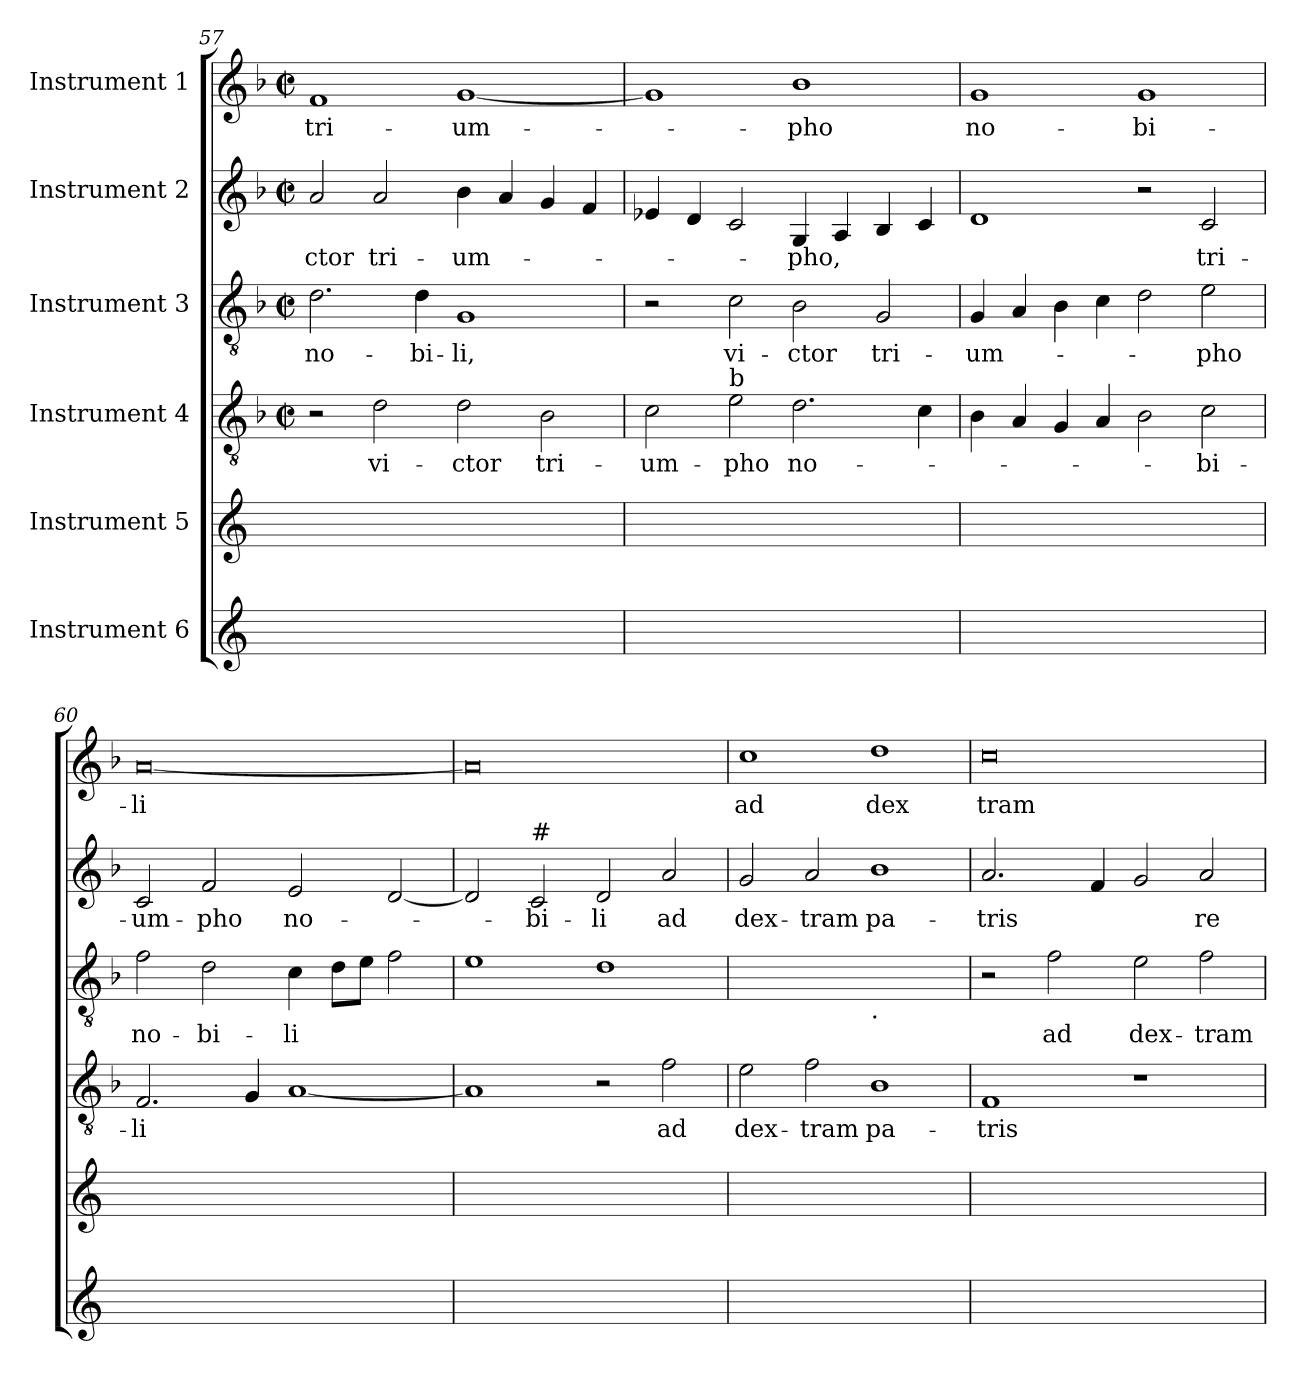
**kern	**kern	**kern	**text	**kern	**text	**kern	**text	**kern	**text
*part6	*part5	*part4	*part4	*part3	*part3	*part2	*part2	*part1	*part1
*staff6	*staff5	*staff4	*staff4	*staff3	*staff3	*staff2	*staff2	*staff1	*staff1
*I"Instrument 6	*I"Instrument 5	*I"Instrument 4	*	*I"Instrument 3	*	*I"Instrument 2	*	*I"Instrument 1	*
*clefG2	*clefG2	*clefGv2	*	*clefGv2	*	*clefG2	*	*clefG2	*
*k[]	*k[]	*k[b-]	*	*k[b-]	*	*k[b-]	*	*k[b-]	*
*	*	*F:	*	*F:	*	*F:	*	*F:	*
*	*	*M2/2	*	*M2/2	*	*M2/2	*	*M2/2	*
*	*	*met(c|)	*	*met(c|)	*	*met(c|)	*	*met(c|)	*
=57	=57	=57	=57	=57	=57	=57	=57	=57	=57
!	!	!	!	!	!LO:LY:b	!	!LO:LY:b	!	!LO:LY:b
1ryy	1ryy	2r	.	2.d\	no-	2a/	-ctor	1f	tri-
!	!	!	!LO:LY:b	!	!	!	!LO:LY:b	!	!
.	.	2d\	vi-	.	.	2a/	tri-	.	.
!	!	!	!	!	!LO:LY:b	!	!	!	!
.	.	.	.	4d\	-bi-	.	.	.	.
!	!	!	!LO:LY:b	!	!LO:LY:b	!	!LO:LY:b	!	!LO:LY:b
1ryy	1ryy	2d\	-ctor	1G	-li,	4b-\	-um-	[>1g	-um-
.	.	.	.	.	.	4a/	.	.	.
!	!	!	!LO:LY:b	!	!	!	!	!	!
.	.	2B-\	tri-	.	.	4g/	.	.	.
.	.	.	.	.	.	4f/	.	.	.
!!LO:LB:g=z
=58	=58	=58	=58	=58	=58	=58	=58	=58	=58
!	!	!	!LO:LY:b	!	!	!	!	!	!
1ryy	1ryy	2c\	-um-	2r	.	4e-X/	.	1g]	.
.	.	.	.	.	.	4d/	.	.	.
!	!	!LO:TX:a:t=b	!	!	!	!	!	!	!
!	!	!	!LO:LY:b	!	!LO:LY:b	!	!	!	!
.	.	2e\	-pho	2c\	vi-	2c/	.	.	.
!	!	!	!LO:LY:b	!	!LO:LY:b	!	!LO:LY:b	!	!LO:LY:b
1ryy	1ryy	2.d\	no-	2B-\	-ctor	4G/	-pho,	1b-	-pho
.	.	.	.	.	.	4A/	.	.	.
!	!	!	!	!	!LO:LY:b	!	!	!	!
.	.	.	.	2G/	tri-	4B-/	.	.	.
.	.	4c\	.	.	.	4c/	.	.	.
=59	=59	=59	=59	=59	=59	=59	=59	=59	=59
!	!	!	!	!	!LO:LY:b	!	!	!	!LO:LY:b
1ryy	1ryy	4B-\	.	4G/	-um-	1d	.	1g	no-
.	.	4A/	.	4A/	.	.	.	.	.
.	.	4G/	.	4B-\	.	.	.	.	.
.	.	4A/	.	4c\	.	.	.	.	.
!	!	!	!	!	!	!	!	!	!LO:LY:b
1ryy	1ryy	2B-\	.	2d\	.	2r	.	1g	-bi-
!	!	!	!LO:LY:b	!	!LO:LY:b	!	!LO:LY:b	!	!
.	.	2c\	-bi-	2e\	-pho	2c/	tri-	.	.
=60	=60	=60	=60	=60	=60	=60	=60	=60	=60
!	!	!	!LO:LY:b	!	!LO:LY:b	!	!LO:LY:b	!	!LO:LY:b
1ryy	1ryy	2.F/	-li	2f\	no-	2c/	-um-	[<0a	-li
!	!	!	!	!	!LO:LY:b	!	!LO:LY:b	!	!
.	.	.	.	2d\	-bi-	2f/	-pho	.	.
.	.	4G/	.	.	.	.	.	.	.
!	!	!	!	!	!LO:LY:b	!	!LO:LY:b	!	!
1ryy	1ryy	[<1A	.	4c\	-li	2e/	no-	.	.
.	.	.	.	8d\L	.	.	.	.	.
.	.	.	.	8e\J	.	.	.	.	.
.	.	.	.	2f\	.	[<2d/	.	.	.
=61	=61	=61	=61	=61	=61	=61	=61	=61	=61
1ryy	1ryy	1A]	.	1e	.	2d/]	.	0a]	.
!	!	!	!	!	!	!LO:TX:a:t=#	!	!	!
!	!	!	!	!	!	!	!LO:LY:b	!	!
.	.	.	.	.	.	2c/	-bi-	.	.
!	!	!	!	!	!	!	!LO:LY:b	!	!
1ryy	1ryy	2r	.	1d	.	2d/	-li	.	.
!	!	!	!LO:LY:b	!	!	!	!LO:LY:b	!	!
.	.	2f\	ad	.	.	2a/	ad	.	.
=62	=62	=62	=62	=62	=62	=62	=62	=62	=62
!	!	!	!LO:LY:b	!	!	!	!LO:LY:b	!	!LO:LY:b
1ryy	1ryy	2e\	dex-	1ryy	.	2g/	dex-	1cc	ad
!	!	!	!LO:LY:b	!	!	!	!LO:LY:b	!	!
.	.	2f\	-tram	.	.	2a/	-tram	.	.
!	!	!	!	!LO:TX:b:t=.	!	!	!	!	!
!	!	!	!LO:LY:b	!	!	!	!LO:LY:b	!	!LO:LY:b
1ryy	1ryy	1B-	pa-	1ryy	.	1b-	pa-	1dd	dex
!!LO:LB:g=z
=63	=63	=63	=63	=63	=63	=63	=63	=63	=63
!	!	!	!LO:LY:b	!	!	!	!LO:LY:b	!	!LO:LY:b
1ryy	1ryy	1F	-tris	2r	.	2.a/	-tris	0cc	tram
!	!	!	!	!	!LO:LY:b	!	!	!	!
.	.	.	.	2f\	ad	.	.	.	.
.	.	.	.	.	.	4f/	.	.	.
!	!	!	!	!	!LO:LY:b	!	!	!	!
1ryy	1ryy	1r	.	2e\	dex-	2g/	.	.	.
!	!	!	!	!	!LO:LY:b	!	!LO:LY:b	!	!
.	.	.	.	2f\	-tram	2a/	re-	.	.
=	=	=	=	=	=	=	=	=	=
*-	*-	*-	*-	*-	*-	*-	*-	*-	*-
